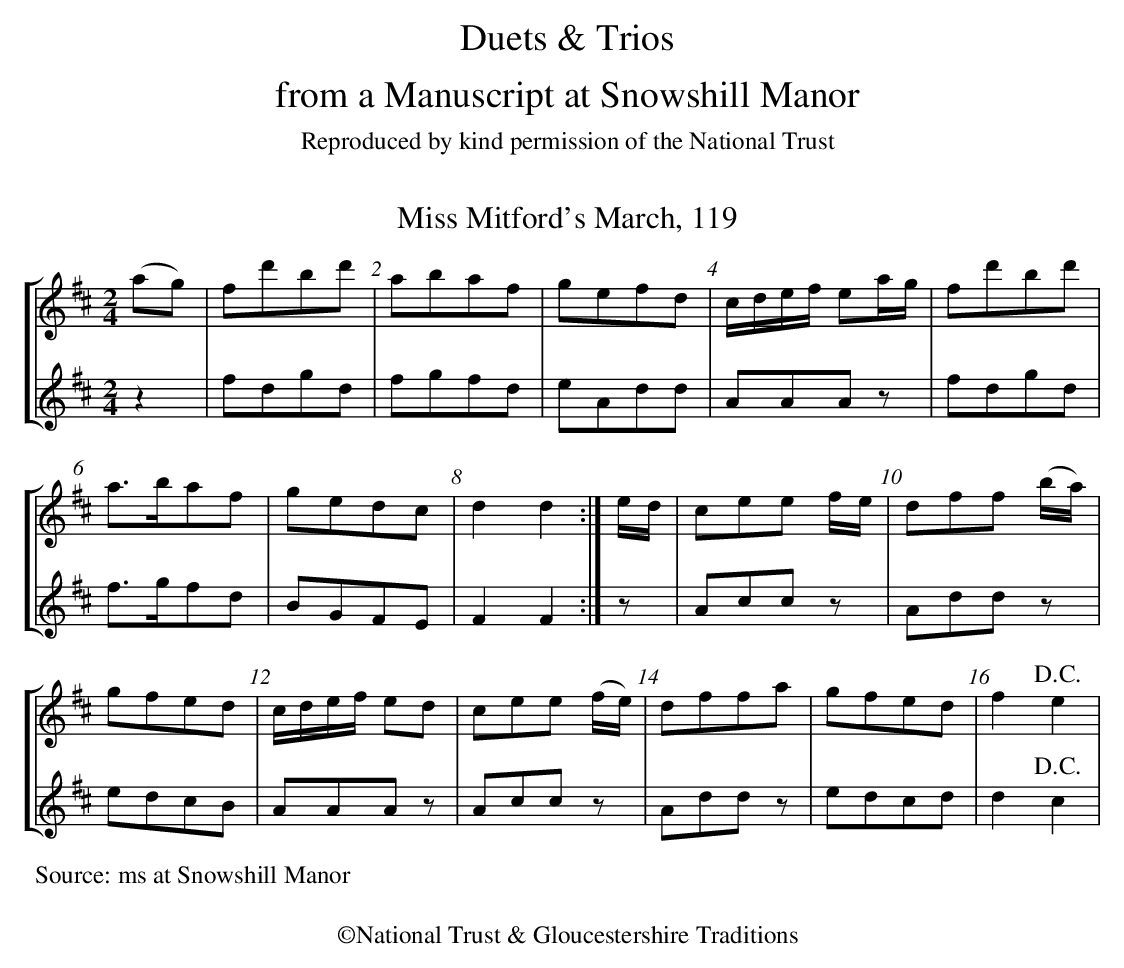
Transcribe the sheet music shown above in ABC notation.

X:1
T:Miss Mitford's March, 119
%%staves [1 2]
U:R=!D.C.!
M:2/4
L:1/8
K:D
V:1
(ag) | fd'bd' | abaf | gefd | c/d/e/f/ ea/g/ | fd'bd' |
V:2
z2 | fdgd | fgfd | eAdd | AAA z | fdgd |
V:1
a>baf | gedc | d2 d2 :| e/d/ | cee f/e/ | dff (b/a/) |
V:2
f>gfd | BGFE | F2 F2 :| z | Acc z | Add z |
V:1
gfed | c/d/e/f/ ed | cee (f/e/) | dffa |\
gfed |f2 Re2 |
V:2
edcB | AAA z | Acc z | Add z | edcd |d2 Rc2 |
